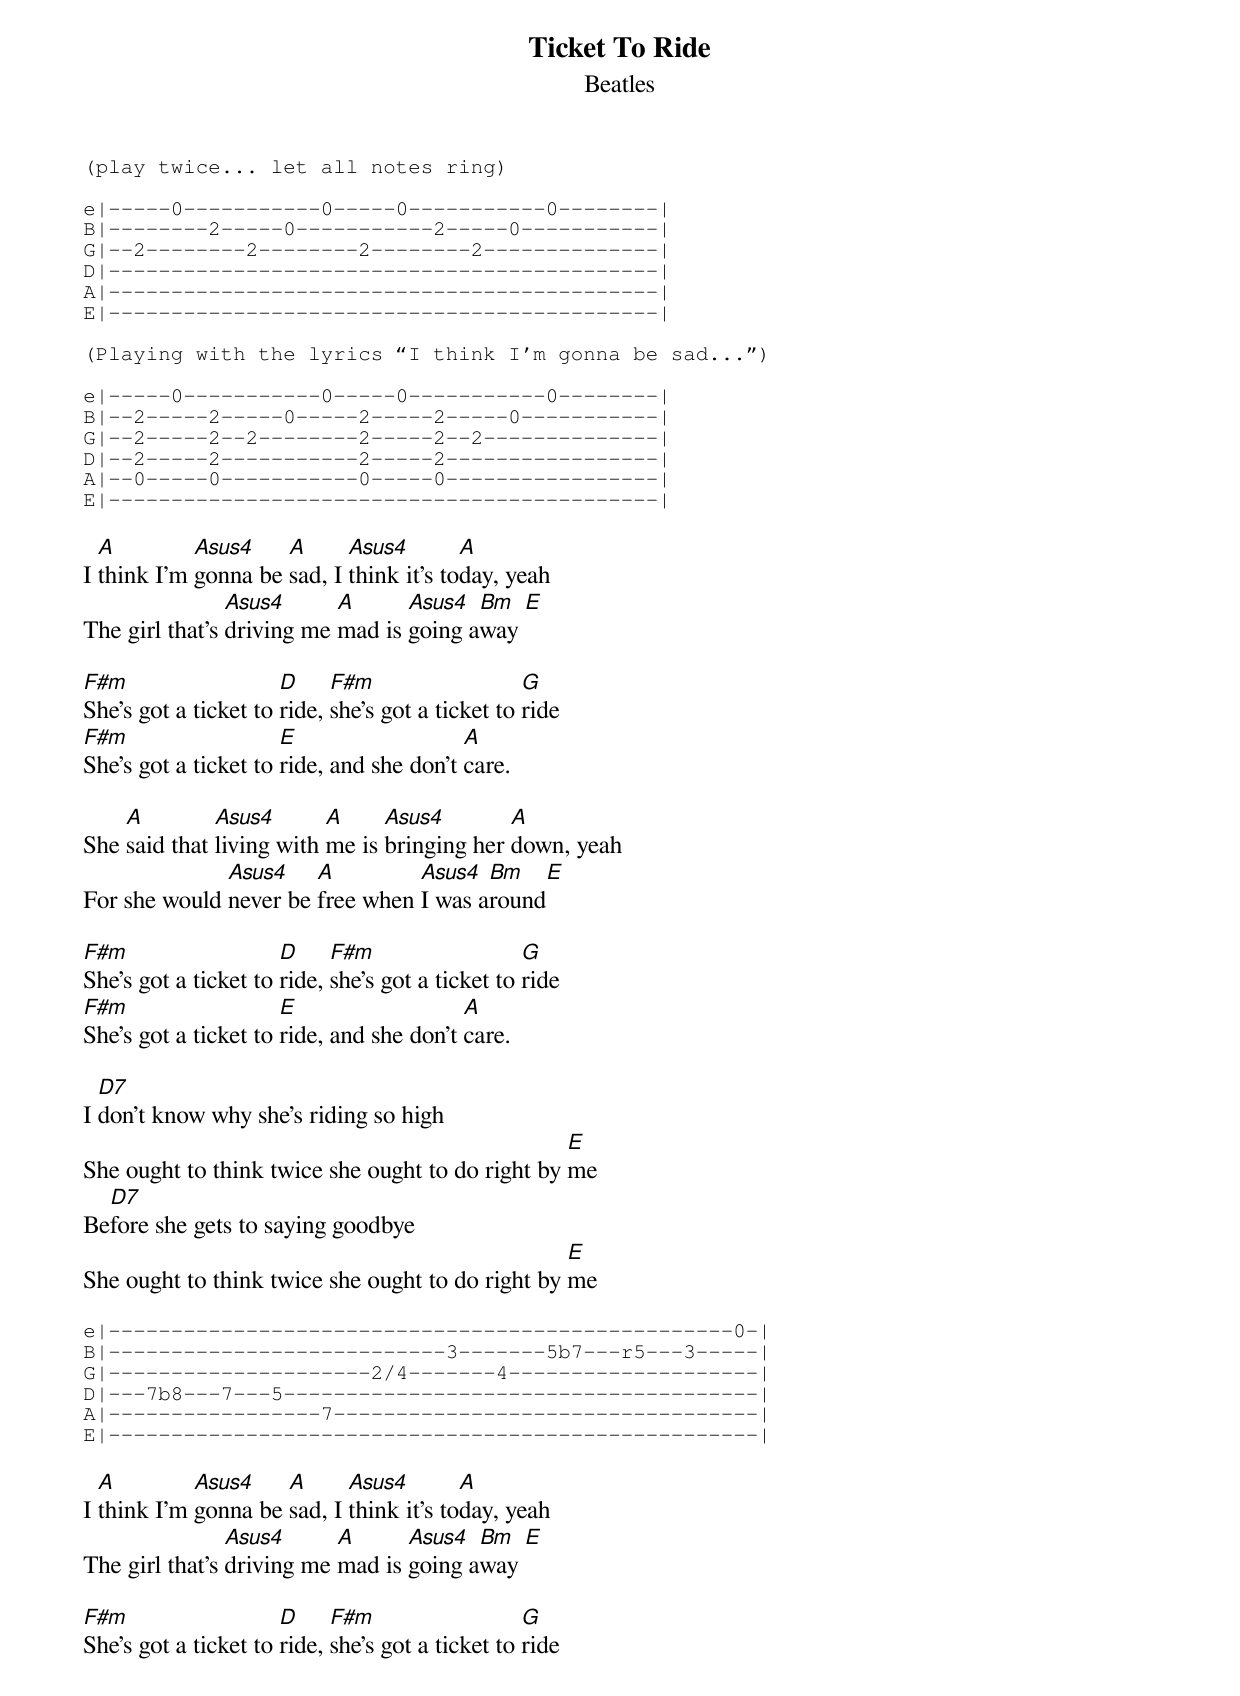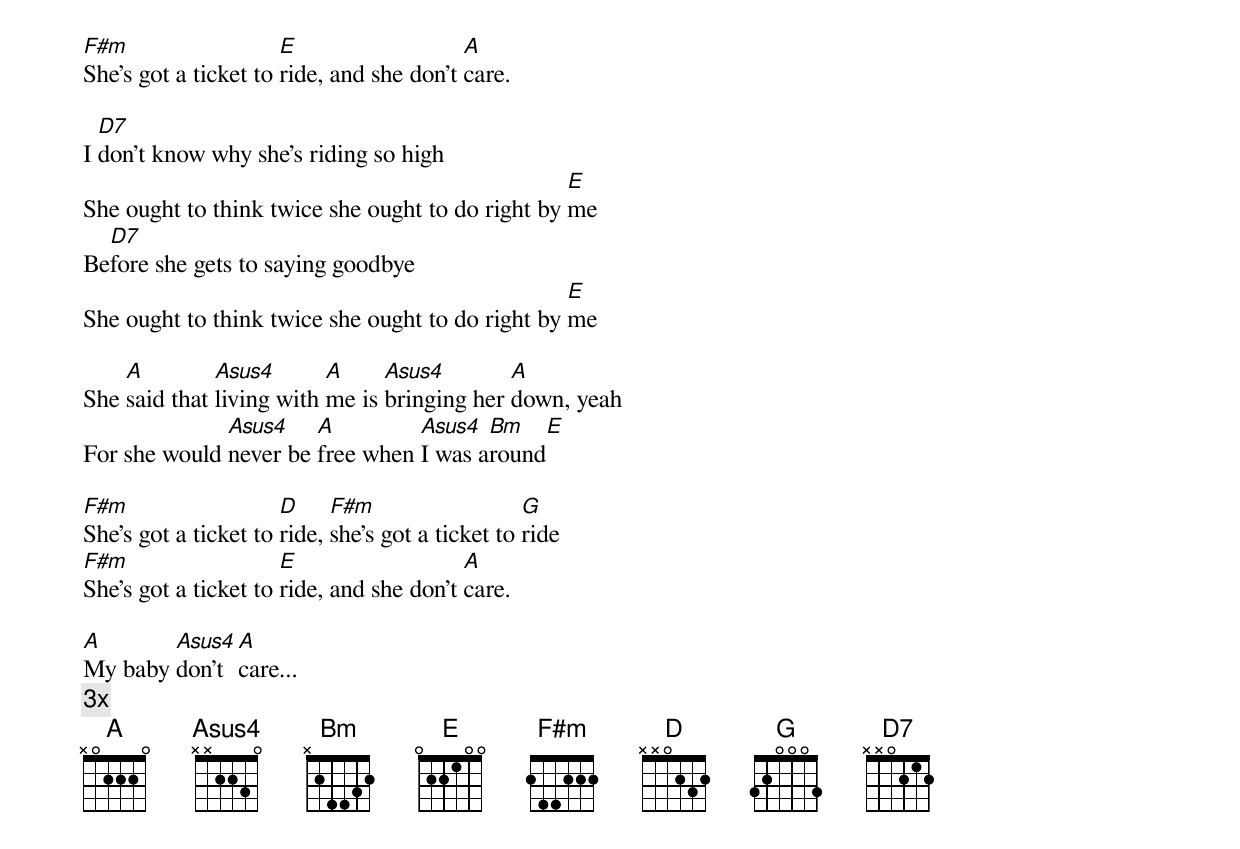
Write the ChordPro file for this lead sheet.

{title: Ticket To Ride}
{subtitle: Beatles}

{sot}
(play twice... let all notes ring)

e|-----0-----------0-----0-----------0--------|
B|--------2-----0-----------2-----0-----------|
G|--2--------2--------2--------2--------------|
D|--------------------------------------------|
A|--------------------------------------------|
E|--------------------------------------------|

(Playing with the lyrics “I think I’m gonna be sad...”)

e|-----0-----------0-----0-----------0--------|
B|--2-----2-----0-----2-----2-----0-----------|
G|--2-----2--2--------2-----2--2--------------|
D|--2-----2-----------2-----2-----------------|
A|--0-----0-----------0-----0-----------------|
E|--------------------------------------------|
{eot}

I [A]think I'm [Asus4]gonna be [A]sad, I [Asus4]think it's to[A]day, yeah
The girl that's [Asus4]driving me [A]mad is [Asus4]going a[Bm]way [E]

[F#m]She's got a ticket to [D]ride, [F#m]she's got a ticket to [G]ride
[F#m]She's got a ticket to [E]ride, and she don't [A]care.

She [A]said that [Asus4]living with [A]me is [Asus4]bringing her [A]down, yeah
For she would [Asus4]never be [A]free when [Asus4]I was a[Bm]round[E]

[F#m]She's got a ticket to [D]ride, [F#m]she's got a ticket to [G]ride
[F#m]She's got a ticket to [E]ride, and she don't [A]care.

I [D7]don't know why she's riding so high
She ought to think twice she ought to do right by [E]me
Be[D7]fore she gets to saying goodbye
She ought to think twice she ought to do right by [E]me

{sot}
e|--------------------------------------------------0-|
B|---------------------------3-------5b7---r5---3-----|
G|---------------------2/4-------4--------------------|
D|---7b8---7---5--------------------------------------|
A|-----------------7----------------------------------|
E|----------------------------------------------------|
{eot}

I [A]think I'm [Asus4]gonna be [A]sad, I [Asus4]think it's to[A]day, yeah
The girl that's [Asus4]driving me [A]mad is [Asus4]going a[Bm]way [E]

[F#m]She's got a ticket to [D]ride, [F#m]she's got a ticket to [G]ride
[F#m]She's got a ticket to [E]ride, and she don't [A]care.

I [D7]don't know why she's riding so high
She ought to think twice she ought to do right by [E]me
Be[D7]fore she gets to saying goodbye
She ought to think twice she ought to do right by [E]me

She [A]said that [Asus4]living with [A]me is [Asus4]bringing her [A]down, yeah
For she would [Asus4]never be [A]free when [Asus4]I was a[Bm]round[E]

[F#m]She's got a ticket to [D]ride, [F#m]she's got a ticket to [G]ride
[F#m]She's got a ticket to [E]ride, and she don't [A]care.

[A]My baby [Asus4]don't [A]care...
{c:3x}
